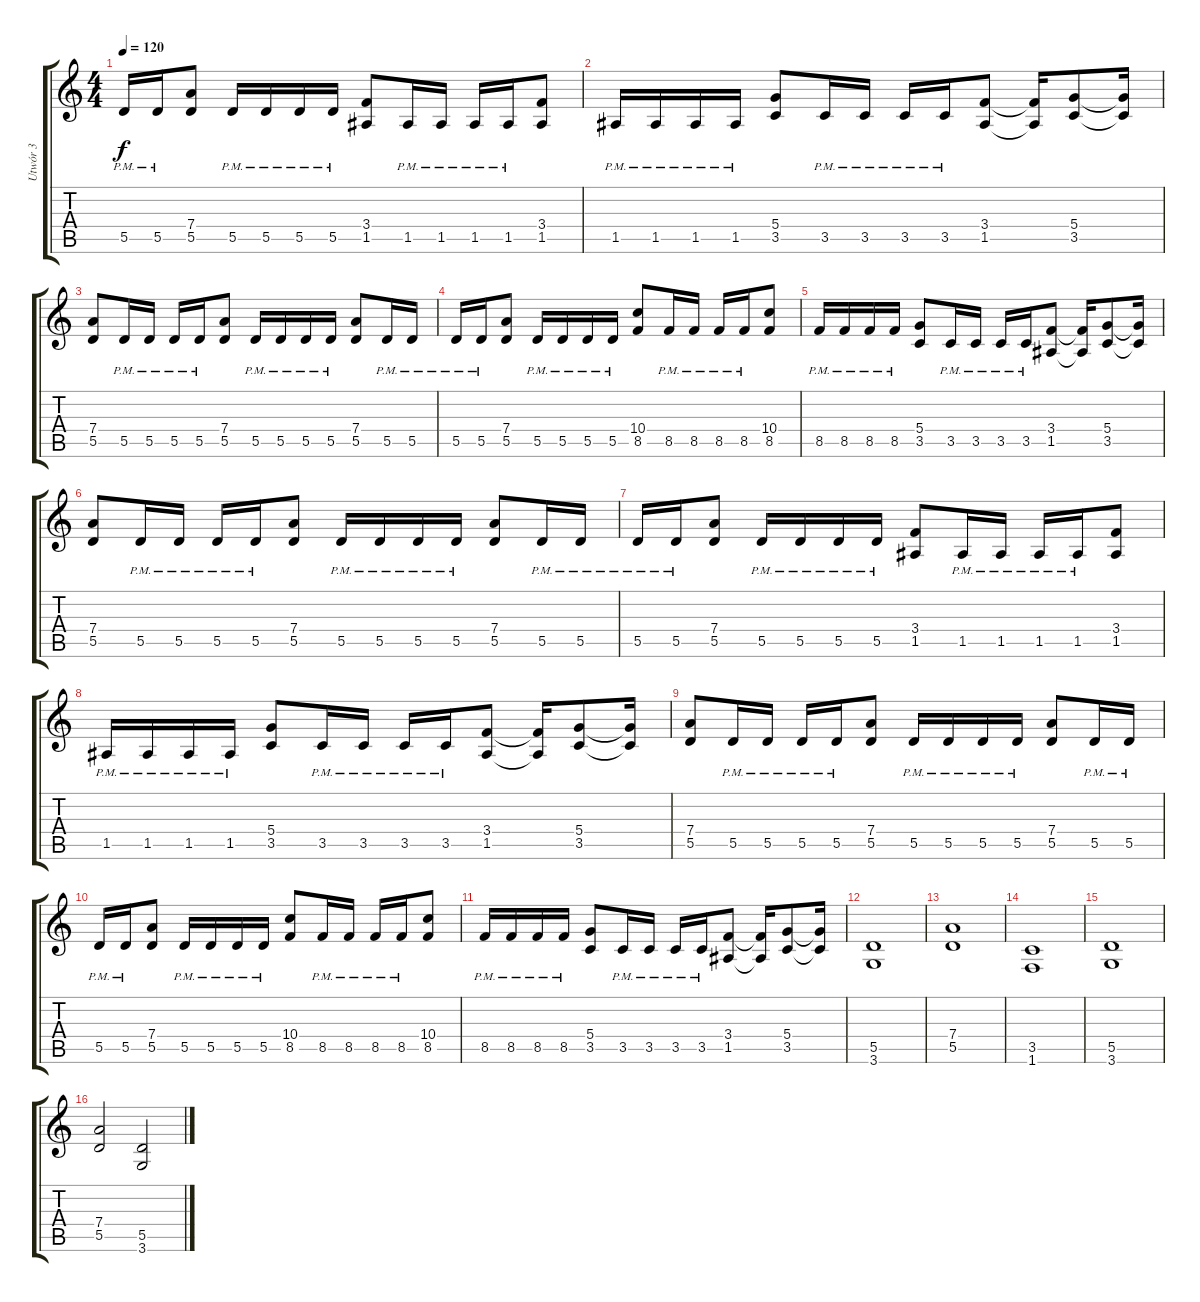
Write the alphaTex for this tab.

\track ("Utwór 3" "Utwór 3") {instrument distortionguitar}
\staff {score tabs}
\tuning (E4 B3 G3 D3 A2 E2) {hide}
\ts (4 4)
\tempo 120
\clef g2
\ks c
5.5{pm}.16{dy f} 5.5{pm}.16 (7.4 5.5).8 5.5{pm}.16 5.5{pm}.16 5.5{pm}.16 5.5{pm}.16 (3.4 1.5).8 1.5{pm}.16 1.5{pm}.16 1.5{pm}.16 1.5{pm}.16 (3.4 1.5).8 |
1.5{pm}.16 1.5{pm}.16 1.5{pm}.16 1.5{pm}.16 (5.4 3.5).8 3.5{pm}.16 3.5{pm}.16 3.5{pm}.16 3.5{pm}.16 (3.4 1.5).8 (3.4{t} 1.5{t}).16 (5.4 3.5).8 (5.4{t} 3.5{t}).16 |
(7.4 5.5).8 5.5{pm}.16 5.5{pm}.16 5.5{pm}.16 5.5{pm}.16 (7.4 5.5).8 5.5{pm}.16 5.5{pm}.16 5.5{pm}.16 5.5{pm}.16 (7.4 5.5).8 5.5{pm}.16 5.5{pm}.16 |
5.5{pm}.16 5.5{pm}.16 (7.4 5.5).8 5.5{pm}.16 5.5{pm}.16 5.5{pm}.16 5.5{pm}.16 (10.4 8.5).8 8.5{pm}.16 8.5{pm}.16 8.5{pm}.16 8.5{pm}.16 (10.4 8.5).8 |
8.5{pm}.16 8.5{pm}.16 8.5{pm}.16 8.5{pm}.16 (5.4 3.5).8 3.5{pm}.16 3.5{pm}.16 3.5{pm}.16 3.5{pm}.16 (3.4 1.5).8 (3.4{t} 1.5{t}).16 (5.4 3.5).8 (5.4{t} 3.5{t}).16 |
(7.4 5.5).8 5.5{pm}.16 5.5{pm}.16 5.5{pm}.16 5.5{pm}.16 (7.4 5.5).8 5.5{pm}.16 5.5{pm}.16 5.5{pm}.16 5.5{pm}.16 (7.4 5.5).8 5.5{pm}.16 5.5{pm}.16 |
5.5{pm}.16 5.5{pm}.16 (7.4 5.5).8 5.5{pm}.16 5.5{pm}.16 5.5{pm}.16 5.5{pm}.16 (3.4 1.5).8 1.5{pm}.16 1.5{pm}.16 1.5{pm}.16 1.5{pm}.16 (3.4 1.5).8 |
1.5{pm}.16 1.5{pm}.16 1.5{pm}.16 1.5{pm}.16 (5.4 3.5).8 3.5{pm}.16 3.5{pm}.16 3.5{pm}.16 3.5{pm}.16 (3.4 1.5).8 (3.4{t} 1.5{t}).16 (5.4 3.5).8 (5.4{t} 3.5{t}).16 |
(7.4 5.5).8 5.5{pm}.16 5.5{pm}.16 5.5{pm}.16 5.5{pm}.16 (7.4 5.5).8 5.5{pm}.16 5.5{pm}.16 5.5{pm}.16 5.5{pm}.16 (7.4 5.5).8 5.5{pm}.16 5.5{pm}.16 |
5.5{pm}.16 5.5{pm}.16 (7.4 5.5).8 5.5{pm}.16 5.5{pm}.16 5.5{pm}.16 5.5{pm}.16 (10.4 8.5).8 8.5{pm}.16 8.5{pm}.16 8.5{pm}.16 8.5{pm}.16 (10.4 8.5).8 |
8.5{pm}.16 8.5{pm}.16 8.5{pm}.16 8.5{pm}.16 (5.4 3.5).8 3.5{pm}.16 3.5{pm}.16 3.5{pm}.16 3.5{pm}.16 (3.4 1.5).8 (3.4{t} 1.5{t}).16 (5.4 3.5).8 (5.4{t} 3.5{t}).16 |
(5.5 3.6).1 |
(7.4 5.5).1 |
(3.5 1.6).1 |
(5.5 3.6).1 |
(7.4 5.5).2 (5.5 3.6).2
